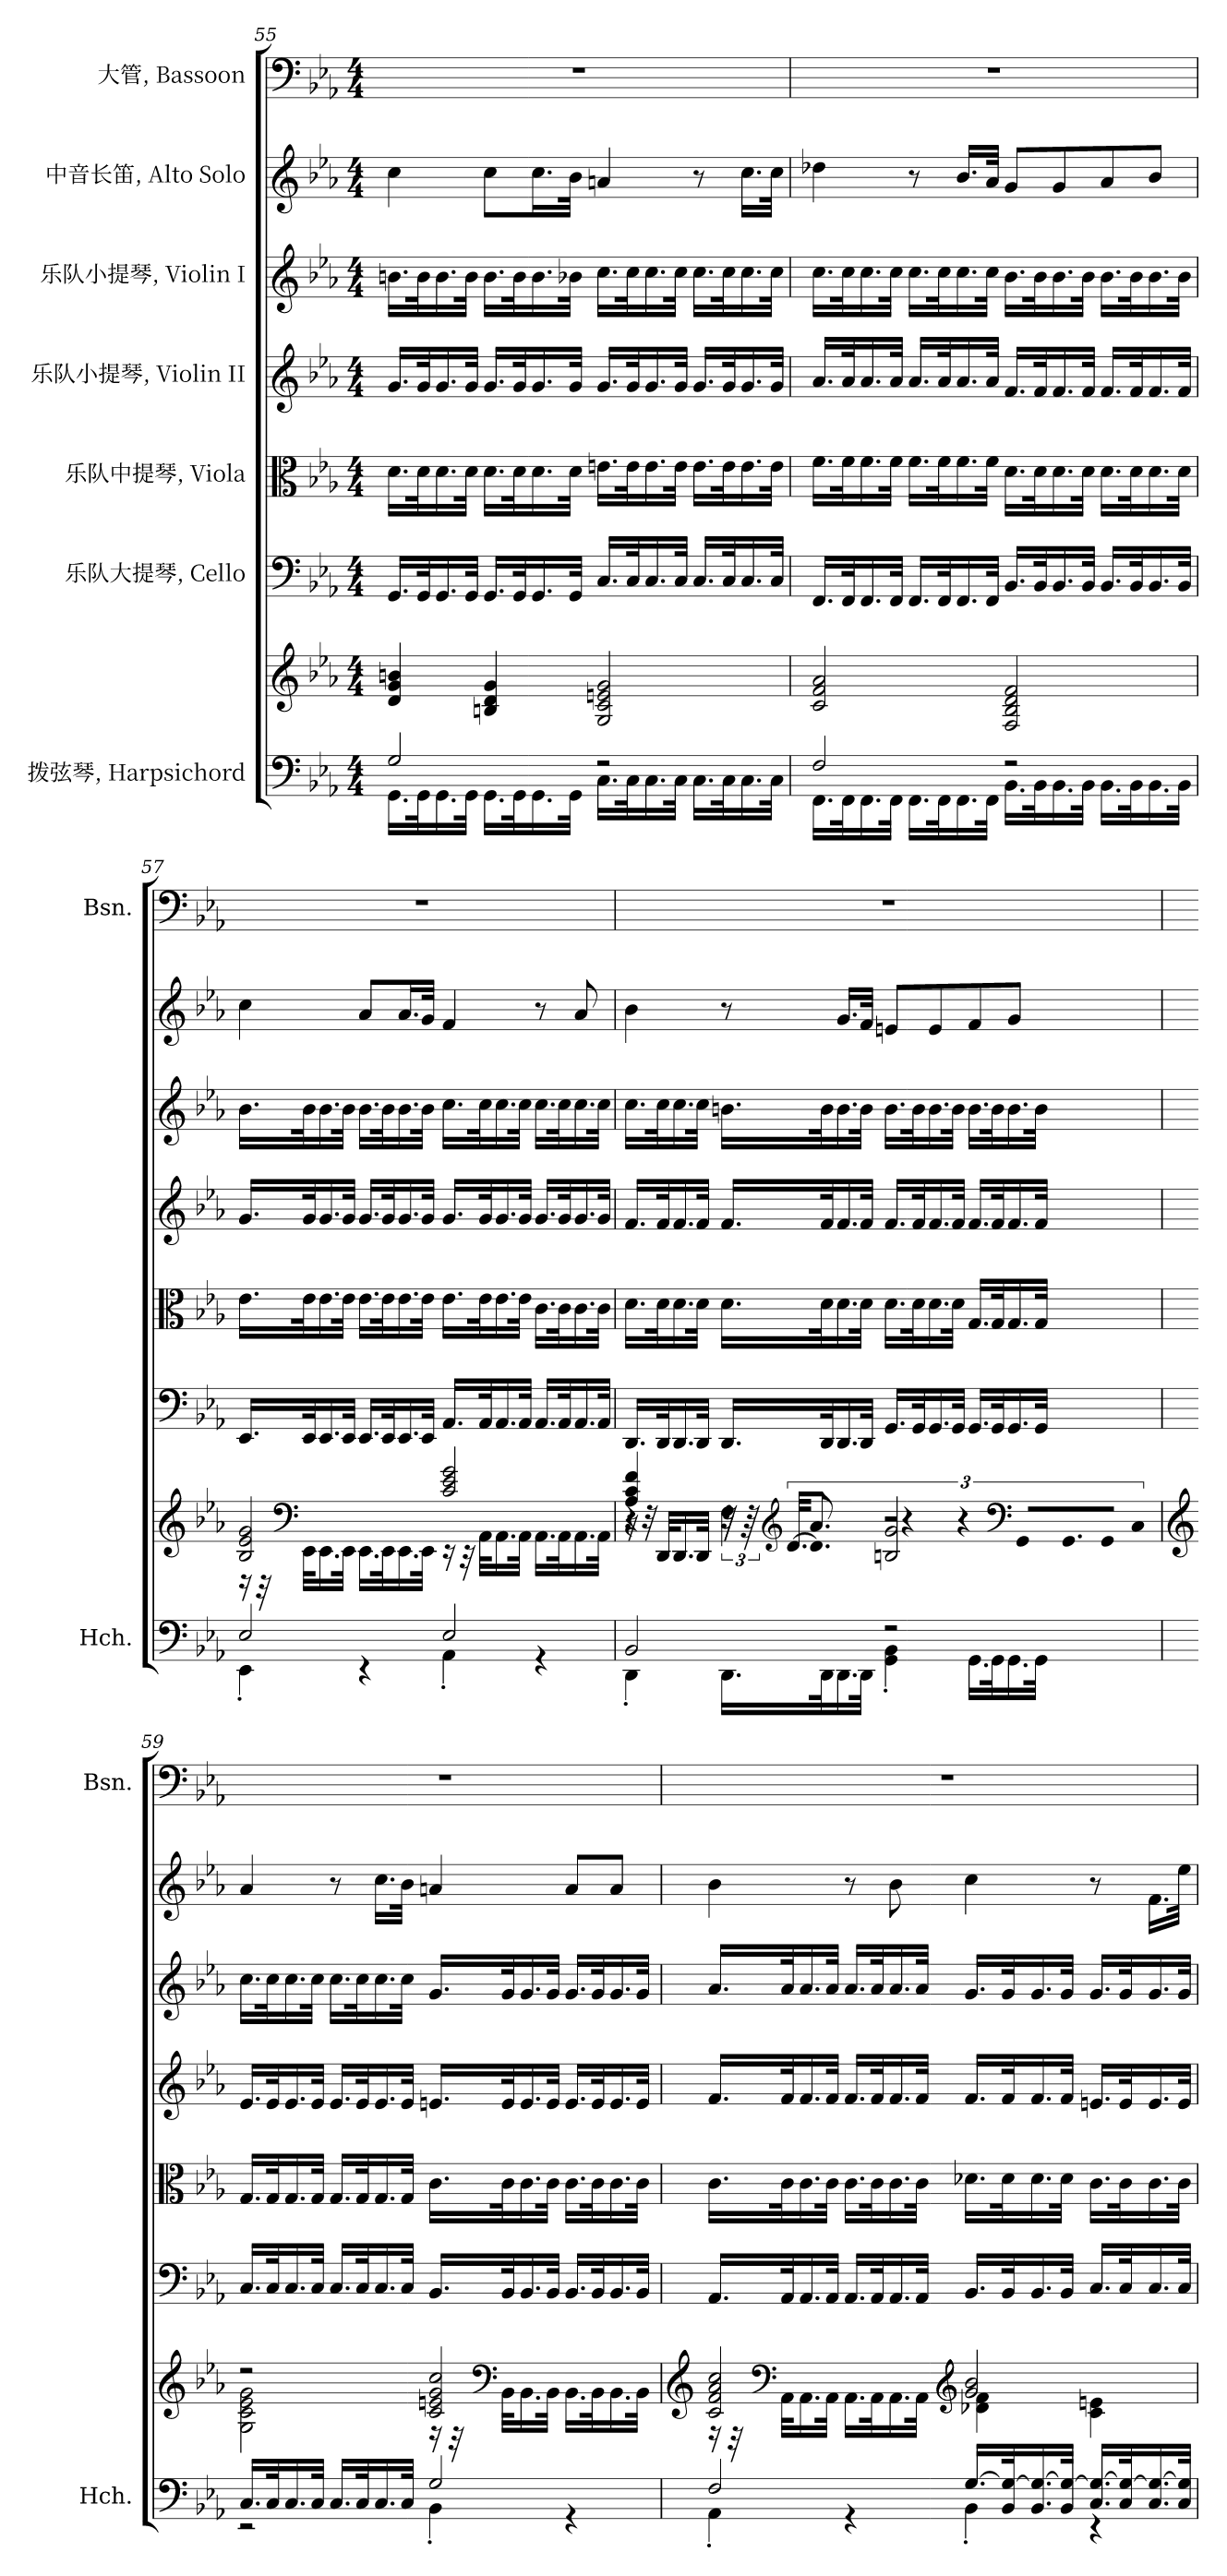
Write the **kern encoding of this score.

**kern	**kern	**kern	**kern	**kern	**kern	**kern	**kern
*part7	*part7	*part6	*part5	*part4	*part3	*part2	*part1
*staff8	*staff7	*staff6	*staff5	*staff4	*staff3	*staff2	*staff1
*I"拨弦琴, Harpsichord	*	*I"乐队大提琴, Cello	*I"乐队中提琴, Viola	*I"乐队小提琴, Violin II	*I"乐队小提琴, Violin I	*I"中音长笛, Alto Solo	*I"大管, Bassoon
*I'Hch.	*	*	*	*	*	*	*I'Bsn.
!!LO:PB:g=z
*clefF4	*clefG2	*clefF4	*clefC3	*clefG2	*clefG2	*clefG2	*clefF4
*	*	*	*	*	*	*ITrd3c5	*
*k[b-e-a-]	*k[b-e-a-]	*k[b-e-a-]	*k[b-e-a-]	*k[b-e-a-]	*k[b-e-a-]	*k[b-e-]	*k[b-e-a-]
*M4/4	*M4/4	*M4/4	*M4/4	*M4/4	*M4/4	*M4/4	*M4/4
=55	=55	=55	=55	=55	=55	=55	=55
*^	*	*	*	*	*	*	*
2G/	16.GG\LL	4d/ 4g/ 4bn/	16.GG/LL	16.d\LL	16.g/LL	16.bn\LL	4g\	1r
.	32GG\K	.	32GG/K	32d\K	32g/K	32b\K	.	.
.	16.GG\	.	16.GG/	16.d\	16.g/	16.b\	.	.
.	32GG\JJk	.	32GG/JJk	32d\JJk	32g/JJk	32b\JJk	.	.
.	16.GG\LL	4Bn/ 4d/ 4g/	16.GG/LL	16.d\LL	16.g/LL	16.b\LL	8g\L	.
.	32GG\K	.	32GG/K	32d\K	32g/K	32b\K	.	.
.	16.GG\	.	16.GG/	16.d\	16.g/	16.b\	16.g\L	.
.	32GG\JJk	.	32GG/JJk	32d\JJk	32g/JJk	32b-X\JJk	32f\JJk	.
2r	16.C\LL	2G/ 2c/ 2en/ 2g/	16.C/LL	16.en\LL	16.g/LL	16.cc\LL	4en/	.
.	32C\K	.	32C/K	32e\K	32g/K	32cc\K	.	.
.	16.C\	.	16.C/	16.e\	16.g/	16.cc\	.	.
.	32C\JJk	.	32C/JJk	32e\JJk	32g/JJk	32cc\JJk	.	.
.	16.C\LL	.	16.C/LL	16.e\LL	16.g/LL	16.cc\LL	8r	.
.	32C\K	.	32C/K	32e\K	32g/K	32cc\K	.	.
.	16.C\	.	16.C/	16.e\	16.g/	16.cc\	16.g\LL	.
.	32C\JJk	.	32C/JJk	32e\JJk	32g/JJk	32cc\JJk	32g\JJk	.
=56	=56	=56	=56	=56	=56	=56	=56	=56
2F/	16.FF\LL	2c/ 2f/ 2a-/	16.FF/LL	16.f\LL	16.a-/LL	16.cc\LL	4a-X\	1r
.	32FF\K	.	32FF/K	32f\K	32a-/K	32cc\K	.	.
.	16.FF\	.	16.FF/	16.f\	16.a-/	16.cc\	.	.
.	32FF\JJk	.	32FF/JJk	32f\JJk	32a-/JJk	32cc\JJk	.	.
.	16.FF\LL	.	16.FF/LL	16.f\LL	16.a-/LL	16.cc\LL	8r	.
.	32FF\K	.	32FF/K	32f\K	32a-/K	32cc\K	.	.
.	16.FF\	.	16.FF/	16.f\	16.a-/	16.cc\	16.f/LL	.
.	32FF\JJk	.	32FF/JJk	32f\JJk	32a-/JJk	32cc\JJk	32e-/JJk	.
2r	16.BB-\LL	2F/ 2B-/ 2d/ 2f/	16.BB-/LL	16.d\LL	16.f/LL	16.b-\LL	8d/L	.
.	32BB-\K	.	32BB-/K	32d\K	32f/K	32b-\K	.	.
.	16.BB-\	.	16.BB-/	16.d\	16.f/	16.b-\	8d/	.
.	32BB-\JJk	.	32BB-/JJk	32d\JJk	32f/JJk	32b-\JJk	.	.
.	16.BB-\LL	.	16.BB-/LL	16.d\LL	16.f/LL	16.b-\LL	8e-/	.
.	32BB-\K	.	32BB-/K	32d\K	32f/K	32b-\K	.	.
.	16.BB-\	.	16.BB-/	16.d\	16.f/	16.b-\	8f/J	.
.	32BB-\JJk	.	32BB-/JJk	32d\JJk	32f/JJk	32b-\JJk	.	.
!!LO:PB:g=z
=57	=57	=57	=57	=57	=57	=57	=57	=57
*	*	*^	*	*	*	*	*	*
2E-/	4EE-'\	2B-/ 2e-/ 2g/	16r	16.EE-/LL	16.e-\LL	16.g/LL	16.b-\LL	4g\	1r
.	.	.	32r	.	.	.	.	.	.
*	*	*clefF4	*	*	*	*	*	*	*
.	.	.	32EE-\KLL	32EE-/K	32e-\K	32g/K	32b-\K	.	.
.	.	.	16.EE-\	16.EE-/	16.e-\	16.g/	16.b-\	.	.
.	.	.	32EE-\JJk	32EE-/JJk	32e-\JJk	32g/JJk	32b-\JJk	.	.
.	4r	.	16.EE-\LL	16.EE-/LL	16.e-\LL	16.g/LL	16.b-\LL	8e-/L	.
.	.	.	32EE-\K	32EE-/K	32e-\K	32g/K	32b-\K	.	.
.	.	.	16.EE-\	16.EE-/	16.e-\	16.g/	16.b-\	16.e-/L	.
.	.	.	32EE-\JJk	32EE-/JJk	32e-\JJk	32g/JJk	32b-\JJk	32d/JJk	.
2E-/	4AA-'\	2c/ 2e-/ 2g/	16r	16.AA-/LL	16.e-\LL	16.g/LL	16.cc\LL	4c/	.
.	.	.	32r	.	.	.	.	.	.
.	.	.	32AA-\KLL	32AA-/K	32e-\K	32g/K	32cc\K	.	.
.	.	.	16.AA-\	16.AA-/	16.e-\	16.g/	16.cc\	.	.
.	.	.	32AA-\JJk	32AA-/JJk	32e-\JJk	32g/JJk	32cc\JJk	.	.
.	4r	.	16.AA-\LL	16.AA-/LL	16.c\LL	16.g/LL	16.cc\LL	8r	.
.	.	.	32AA-\K	32AA-/K	32c\K	32g/K	32cc\K	.	.
.	.	.	16.AA-\	16.AA-/	16.c\	16.g/	16.cc\	8e-/	.
.	.	.	32AA-\JJk	32AA-/JJk	32c\JJk	32g/JJk	32cc\JJk	.	.
!!LO:PB:g=z
=58	=58	=58	=58	=58	=58	=58	=58	=58	=58
*	*	*	*^	*	*	*	*	*	*
2BB-/	4DD'\	4A-/ 4c/ 4f/	4r	16r	16.DD/LL	16.d\LL	16.f/LL	16.cc\LL	4f\	1r
.	.	.	.	32r	.	.	.	.	.	.
.	.	.	.	32DD/KLL	32DD/K	32d\K	32f/K	32cc\K	.	.
.	.	.	.	16.DD/	16.DD/	16.d\	16.f/	16.cc\	.	.
.	.	.	.	32DD/JJk	32DD/JJk	32d\JJk	32f/JJk	32cc\JJk	.	.
.	16.DD\LL	16r	4F\	48r	16.DD/LL	16.d\LL	16.f/LL	16.bn\LL	8r	.
.	.	.	.	96r	.	.	.	.	.	.
*	*	*clefG2	*	*	*	*	*	*	*	*
.	.	.	.	[48.d/KKL	.	.	.	.	.	.
.	.	8.a-/	.	8.d/J]	.	.	.	.	.	.
.	32DD\K	.	.	.	32DD/K	32d\K	32f/K	32b\K	.	.
.	16.DD\	.	.	.	16.DD/	16.d\	16.f/	16.b\	16.d/LL	.
.	32DD\JJk	.	.	.	32DD/JJk	32d\JJk	32f/JJk	32b\JJk	32c/JJk	.
2r	4GG\' 4BB-\'	2Bn/ 2g/	2r	16r	16.GG/LL	16.d\LL	16.f/LL	16.b\LL	8Bn/L	.
.	.	.	.	32r	.	.	.	.	.	.
*	*	*clefF4	*	*	*	*	*	*	*	*
.	.	.	.	32GG/KLL	32GG/K	32d\K	32f/K	32b\K	.	.
.	.	.	.	16.GG/	16.GG/	16.d\	16.f/	16.b\	8B/	.
.	.	.	.	32GG/JJk	32GG/JJk	32d\JJk	32f/JJk	32b\JJk	.	.
.	16.GG\LL	.	.	4C/	16.GG/LL	16.G/LL	16.f/LL	16.b\LL	8c/	.
.	32GG\K	.	.	.	32GG/K	32G/K	32f/K	32b\K	.	.
.	16.GG\	.	.	.	16.GG/	16.G/	16.f/	16.b\	8d/J	.
.	32GG\JJk	.	.	.	32GG/JJk	32G/JJk	32f/JJk	32b\JJk	.	.
*	*	*v	*v	*v	*	*	*	*	*	*
!!LO:PB:g=z
=59	=59	=59	=59	=59	=59	=59	=59	=59
*	*	*clefG2	*	*	*	*	*	*
*	*	*^	*	*	*	*	*	*
16.C/LL	2r	2r	2G\ 2c\ 2e-\ 2g\	16.C/LL	16.G/LL	16.e-/LL	16.cc\LL	4e-/	1r
32C/K	.	.	.	32C/K	32G/K	32e-/K	32cc\K	.	.
16.C/	.	.	.	16.C/	16.G/	16.e-/	16.cc\	.	.
32C/JJk	.	.	.	32C/JJk	32G/JJk	32e-/JJk	32cc\JJk	.	.
16.C/LL	.	.	.	16.C/LL	16.G/LL	16.e-/LL	16.cc\LL	8r	.
32C/K	.	.	.	32C/K	32G/K	32e-/K	32cc\K	.	.
16.C/	.	.	.	16.C/	16.G/	16.e-/	16.cc\	16.g\LL	.
32C/JJk	.	.	.	32C/JJk	32G/JJk	32e-/JJk	32cc\JJk	32f\JJk	.
2G/	4BB-'\	2c/ 2en/ 2g/ 2cc/	16r	16.BB-/LL	16.c\LL	16.en/LL	16.g/LL	4en/	.
.	.	.	32r	.	.	.	.	.	.
*	*	*clefF4	*	*	*	*	*	*	*
.	.	.	32BB-\KLL	32BB-/K	32c\K	32e/K	32g/K	.	.
.	.	.	16.BB-\	16.BB-/	16.c\	16.e/	16.g/	.	.
.	.	.	32BB-\JJk	32BB-/JJk	32c\JJk	32e/JJk	32g/JJk	.	.
.	4r	.	16.BB-\LL	16.BB-/LL	16.c\LL	16.e/LL	16.g/LL	8e/L	.
.	.	.	32BB-\K	32BB-/K	32c\K	32e/K	32g/K	.	.
.	.	.	16.BB-\	16.BB-/	16.c\	16.e/	16.g/	8e/J	.
.	.	.	32BB-\JJk	32BB-/JJk	32c\JJk	32e/JJk	32g/JJk	.	.
!!LO:PB:g=z
=60	=60	=60	=60	=60	=60	=60	=60	=60	=60
*	*	*clefG2	*	*	*	*	*	*	*
2F/	4AA-'\	2c/ 2f/ 2a-/ 2cc/	16r	16.AA-/LL	16.c\LL	16.f/LL	16.a-/LL	4f\	1r
.	.	.	32r	.	.	.	.	.	.
*	*	*clefF4	*	*	*	*	*	*	*
.	.	.	32AA-\KLL	32AA-/K	32c\K	32f/K	32a-/K	.	.
.	.	.	16.AA-\	16.AA-/	16.c\	16.f/	16.a-/	.	.
.	.	.	32AA-\JJk	32AA-/JJk	32c\JJk	32f/JJk	32a-/JJk	.	.
.	4r	.	16.AA-\LL	16.AA-/LL	16.c\LL	16.f/LL	16.a-/LL	8r	.
.	.	.	32AA-\K	32AA-/K	32c\K	32f/K	32a-/K	.	.
.	.	.	16.AA-\	16.AA-/	16.c\	16.f/	16.a-/	8f\	.
.	.	.	32AA-\JJk	32AA-/JJk	32c\JJk	32f/JJk	32a-/JJk	.	.
*	*	*clefG2	*	*	*	*	*	*	*
[16.G/LL	4BB-'\	2g/ 2b-/	4d-X\ 4f\	16.BB-/LL	16.d-X\LL	16.f/LL	16.g/LL	4g\	.
32BB-/ 32G/_K	.	.	.	32BB-/K	32d-\K	32f/K	32g/K	.	.
16.BB-/ 16.G/_	.	.	.	16.BB-/	16.d-\	16.f/	16.g/	.	.
32BB-/ 32G/_JJk	.	.	.	32BB-/JJk	32d-\JJk	32f/JJk	32g/JJk	.	.
16.C/ 16.G/_LL	4r	.	4c\ 4en\	16.C/LL	16.c\LL	16.en/LL	16.g/LL	8r	.
32C/ 32G/_K	.	.	.	32C/K	32c\K	32e/K	32g/K	.	.
16.C/ 16.G/_	.	.	.	16.C/	16.c\	16.e/	16.g/	16.c\LL	.
32C/ 32G/]JJk	.	.	.	32C/JJk	32c\JJk	32e/JJk	32g/JJk	32b-\JJk	.
*v	*v	*	*	*	*	*	*	*	*
*	*v	*v	*	*	*	*	*	*
=	=	=	=	=	=	=	=
*-	*-	*-	*-	*-	*-	*-	*-
